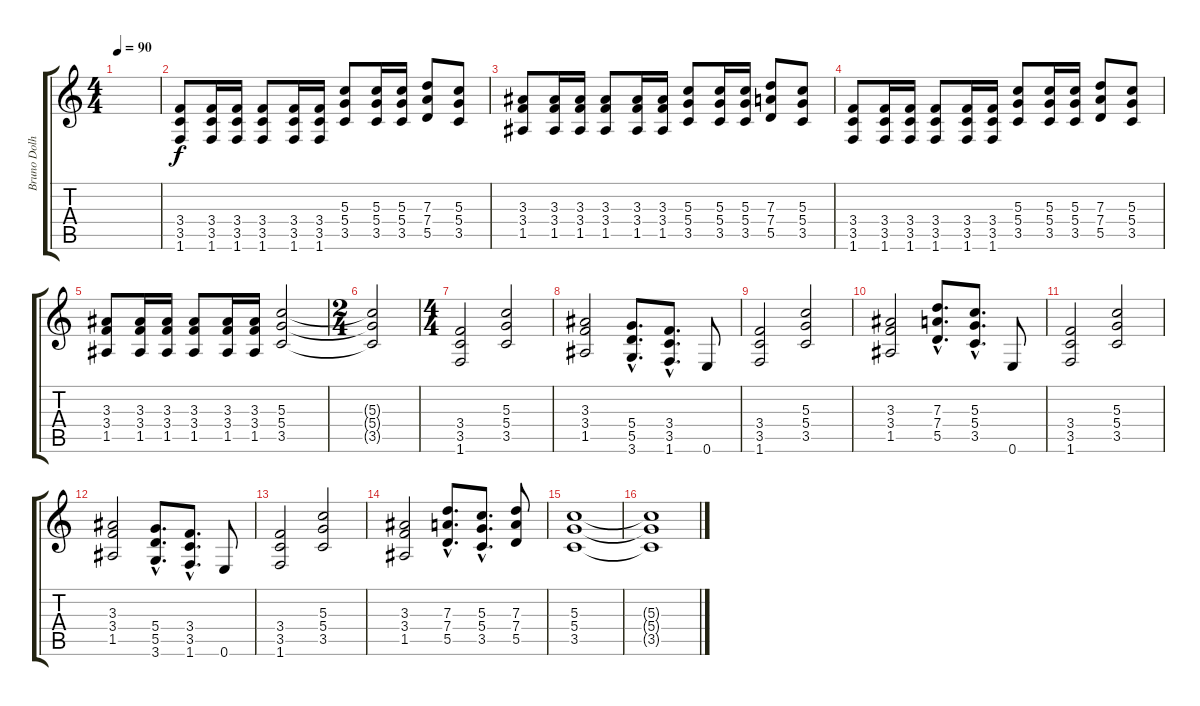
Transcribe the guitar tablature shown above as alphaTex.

\track ("Bruno Dolheguy" "Bruno Dolh") {instrument overdrivenguitar}
\staff {score tabs}
\tuning (E4 B3 G3 D3 A2 E2) {hide}
\ts (4 4)
\tempo 90
\clef g2
\ks c
|
(3.4 3.5 1.6).8 (3.4 3.5 1.6).16 (3.4 3.5 1.6).16 (3.4 3.5 1.6).8 (3.4 3.5 1.6).16 (3.4 3.5 1.6).16 (5.3 5.4 3.5).8 (5.3 5.4 3.5).16 (5.3 5.4 3.5).16 (7.3 7.4 5.5).8 (5.3 5.4 3.5).8 |
(3.3 3.4 1.5).8 (3.3 3.4 1.5).16 (3.3 3.4 1.5).16 (3.3 3.4 1.5).8 (3.3 3.4 1.5).16 (3.3 3.4 1.5).16 (5.3 5.4 3.5).8 (5.3 5.4 3.5).16 (5.3 5.4 3.5).16 (7.3 7.4 5.5).8 (5.3 5.4 3.5).8 |
(3.4 3.5 1.6).8 (3.4 3.5 1.6).16 (3.4 3.5 1.6).16 (3.4 3.5 1.6).8 (3.4 3.5 1.6).16 (3.4 3.5 1.6).16 (5.3 5.4 3.5).8 (5.3 5.4 3.5).16 (5.3 5.4 3.5).16 (7.3 7.4 5.5).8 (5.3 5.4 3.5).8 |
(3.3 3.4 1.5).8 (3.3 3.4 1.5).16 (3.3 3.4 1.5).16 (3.3 3.4 1.5).8 (3.3 3.4 1.5).16 (3.3 3.4 1.5).16 (5.3 5.4 3.5).2 |
\ts (2 4)
(5.3{t} 5.4{t} 3.5{t}).2 |
\ts (4 4)
(3.4 3.5 1.6).2 (5.3 5.4 3.5).2 |
(3.3 3.4 1.5).2 (5.4{hac} 5.5{hac} 3.6{hac}).8{d} (3.4{hac} 3.5{hac} 1.6{hac}).8{d} 0.6.8 |
(3.4 3.5 1.6).2 (5.3 5.4 3.5).2 |
(3.3 3.4 1.5).2 (7.3{hac} 7.4{hac} 5.5{hac}).8{d} (5.3{hac} 5.4{hac} 3.5{hac}).8{d} 0.6.8 |
(3.4 3.5 1.6).2 (5.3 5.4 3.5).2 |
(3.3 3.4 1.5).2 (5.4{hac} 5.5{hac} 3.6{hac}).8{d} (3.4{hac} 3.5{hac} 1.6{hac}).8{d} 0.6.8 |
(3.4 3.5 1.6).2 (5.3 5.4 3.5).2 |
(3.3 3.4 1.5).2 (7.3{hac} 7.4{hac} 5.5{hac}).8{d} (5.3{hac} 5.4{hac} 3.5{hac}).8{d} (7.3 7.4 5.5).8 |
(5.3 5.4 3.5).1 |
(5.3{t} 5.4{t} 3.5{t}).1
